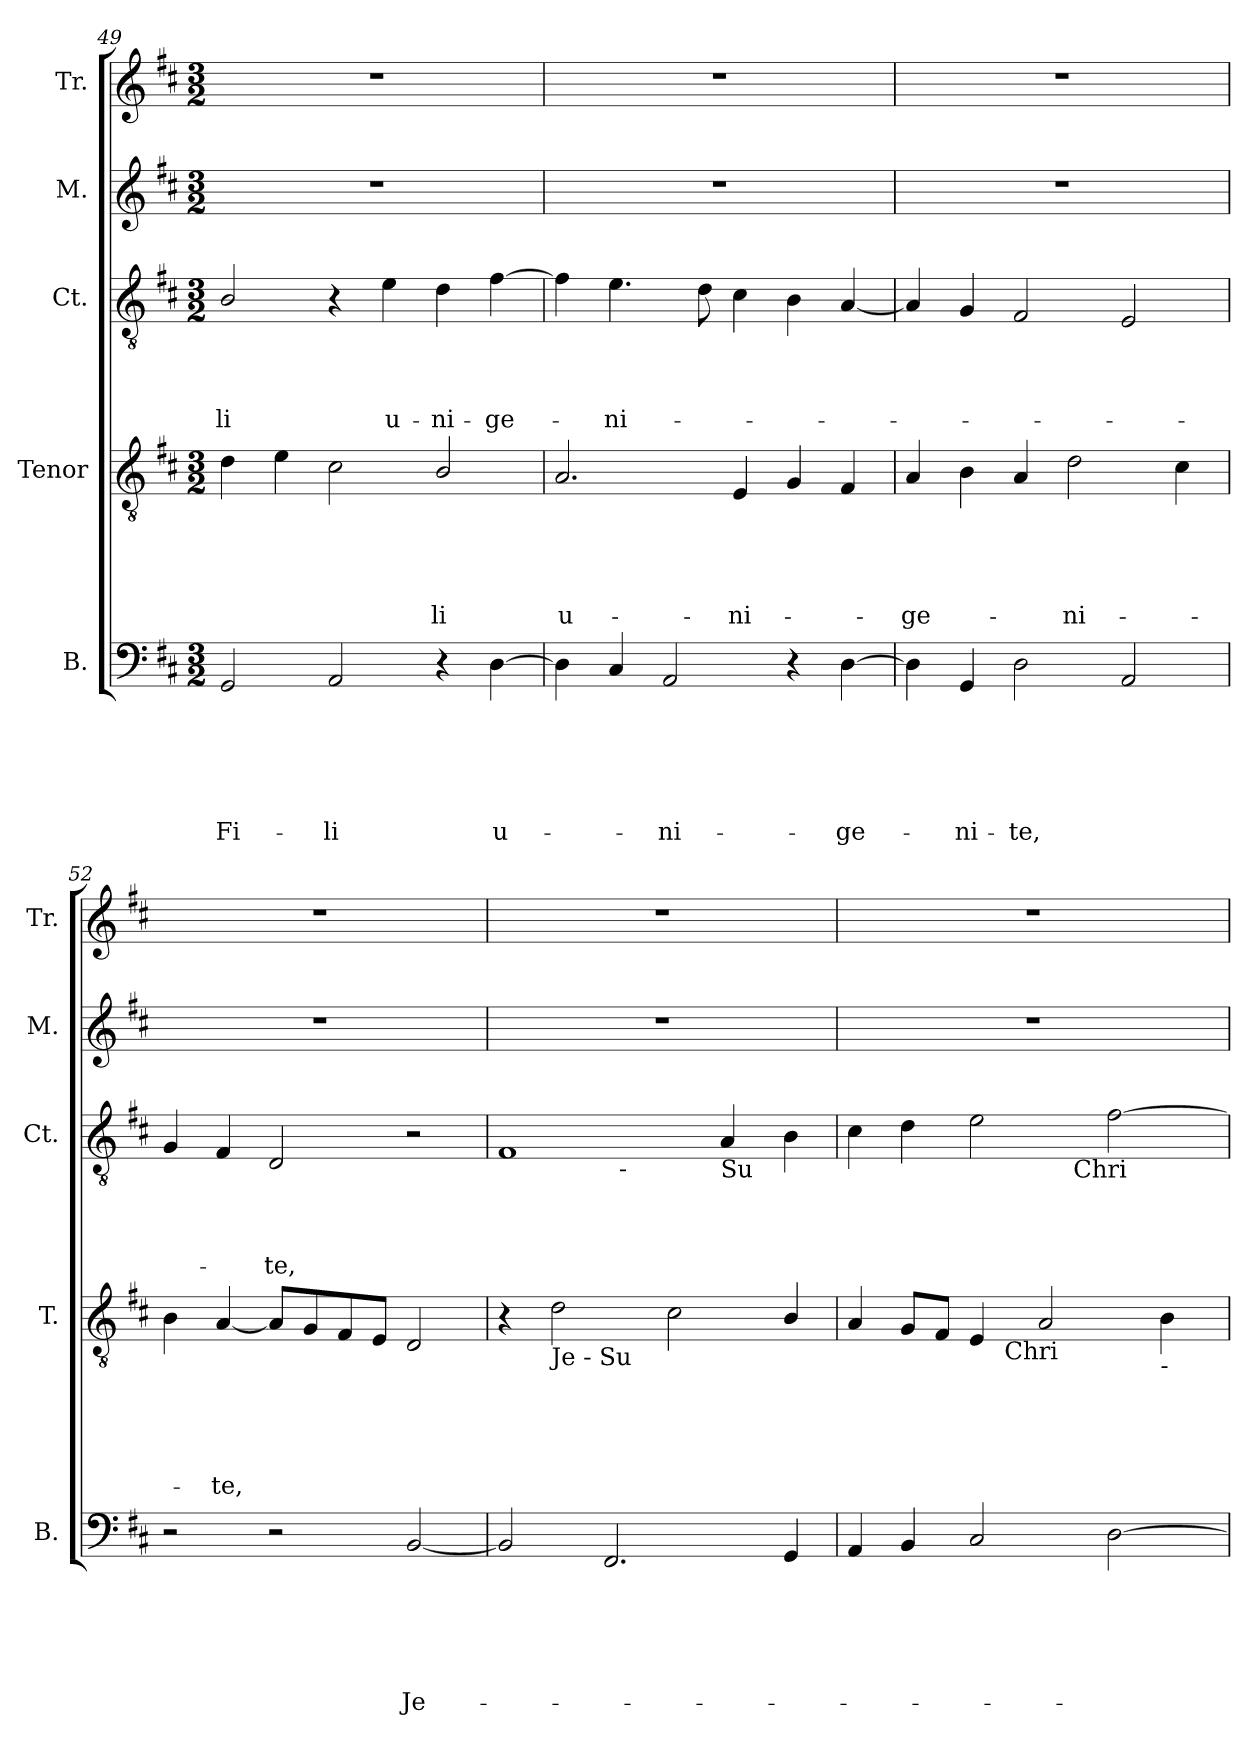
**kern	**text	**text	**text	**text	**text	**text	**kern	**text	**text	**text	**text	**text	**kern	**text	**text	**text	**text	**kern	**kern
*part5	*part5	*part5	*part5	*part5	*part5	*part5	*part4	*part4	*part4	*part4	*part4	*part4	*part3	*part3	*part3	*part3	*part3	*part2	*part1
*staff5	*staff5	*staff5	*staff5	*staff5	*staff5	*staff5	*staff4	*staff4	*staff4	*staff4	*staff4	*staff4	*staff3	*staff3	*staff3	*staff3	*staff3	*staff2	*staff1
*I"B.	*	*	*	*	*	*	*I"Tenor	*	*	*	*	*	*I"Ct.	*	*	*	*	*I"M.	*I"Tr.
*I'B.	*	*	*	*	*	*	*I'T.	*	*	*	*	*	*I'Ct.	*	*	*	*	*I'M.	*I'Tr.
*clefF4	*	*	*	*	*	*	*clefGv2	*	*	*	*	*	*clefGv2	*	*	*	*	*clefG2	*clefG2
*k[f#c#]	*	*	*	*	*	*	*k[f#c#]	*	*	*	*	*	*k[f#c#]	*	*	*	*	*k[f#c#]	*k[f#c#]
*D:	*	*	*	*	*	*	*D:	*	*	*	*	*	*D:	*	*	*	*	*D:	*D:
*M3/2	*	*	*	*	*	*	*M3/2	*	*	*	*	*	*M3/2	*	*	*	*	*M3/2	*M3/2
=49	=49	=49	=49	=49	=49	=49	=49	=49	=49	=49	=49	=49	=49	=49	=49	=49	=49	=49	=49
!	!	!	!	!	!	!LO:LY:b	!	!	!	!	!	!	!	!	!	!	!LO:LY:b	!LO:N:vis=1	!LO:N:vis=1
2GG/	.	.	.	.	.	Fi-	4d\	.	.	.	.	.	2B/	.	.	.	-li	1.r	1.r
.	.	.	.	.	.	.	4e\	.	.	.	.	.	.	.	.	.	.	.	.
!	!	!	!	!	!	!LO:LY:b	!	!	!	!	!	!	!	!	!	!	!	!	!
2AA/	.	.	.	.	.	-li	2c#\	.	.	.	.	.	4r	.	.	.	.	.	.
!	!	!	!	!	!	!	!	!	!	!	!	!	!	!	!	!	!LO:LY:b	!	!
.	.	.	.	.	.	.	.	.	.	.	.	.	4e\	.	.	.	u-	.	.
!	!	!	!	!	!	!	!	!	!	!	!	!LO:LY:b	!	!	!	!	!LO:LY:b	!	!
4r	.	.	.	.	.	.	2B/	.	.	.	.	-li	4d\	.	.	.	-ni-	.	.
!	!	!	!	!	!	!LO:LY:b	!	!	!	!	!	!	!	!	!	!	!LO:LY:b	!	!
[>4D\	.	.	.	.	.	u-	.	.	.	.	.	.	[>4f#\	.	.	.	-ge-	.	.
=50	=50	=50	=50	=50	=50	=50	=50	=50	=50	=50	=50	=50	=50	=50	=50	=50	=50	=50	=50
!	!	!	!	!	!	!	!	!	!	!	!	!LO:LY:b	!	!	!	!	!	!LO:N:vis=1	!LO:N:vis=1
4D\]	.	.	.	.	.	.	2.A/	.	.	.	.	u-	4f#\]	.	.	.	.	1.r	1.r
!	!	!	!	!	!	!	!	!	!	!	!	!	!	!	!	!	!LO:LY:b	!	!
4C#/	.	.	.	.	.	.	.	.	.	.	.	.	4.e\	.	.	.	-ni-	.	.
!	!	!	!	!	!	!LO:LY:b	!	!	!	!	!	!	!	!	!	!	!	!	!
2AA/	.	.	.	.	.	-ni-	.	.	.	.	.	.	.	.	.	.	.	.	.
.	.	.	.	.	.	.	.	.	.	.	.	.	8d\	.	.	.	.	.	.
!	!	!	!	!	!	!	!	!	!	!	!	!LO:LY:b	!	!	!	!	!	!	!
.	.	.	.	.	.	.	4E/	.	.	.	.	-ni-	4c#\	.	.	.	.	.	.
4r	.	.	.	.	.	.	4G/	.	.	.	.	.	4B\	.	.	.	.	.	.
!	!	!	!	!	!	!LO:LY:b	!	!	!	!	!	!	!	!	!	!	!	!	!
[>4D\	.	.	.	.	.	-ge-	4F#/	.	.	.	.	.	[<4A/	.	.	.	.	.	.
=51	=51	=51	=51	=51	=51	=51	=51	=51	=51	=51	=51	=51	=51	=51	=51	=51	=51	=51	=51
!	!	!	!	!	!	!	!	!	!	!	!	!LO:LY:b	!	!	!	!	!	!LO:N:vis=1	!LO:N:vis=1
4D\]	.	.	.	.	.	.	4A/	.	.	.	.	-ge-	4A/]	.	.	.	.	1.r	1.r
!	!	!	!	!	!	!LO:LY:b	!	!	!	!	!	!	!	!	!	!	!	!	!
4GG/	.	.	.	.	.	-ni-	4B\	.	.	.	.	.	4G/	.	.	.	.	.	.
!	!	!	!	!	!	!LO:LY:b	!	!	!	!	!	!	!	!	!	!	!	!	!
2D\	.	.	.	.	.	-te,	4A/	.	.	.	.	.	2F#/	.	.	.	.	.	.
!	!	!	!	!	!	!	!	!	!	!	!	!LO:LY:b	!	!	!	!	!	!	!
.	.	.	.	.	.	.	2d\	.	.	.	.	-ni-	.	.	.	.	.	.	.
2AA/	.	.	.	.	.	.	.	.	.	.	.	.	2E/	.	.	.	.	.	.
.	.	.	.	.	.	.	4c#\	.	.	.	.	.	.	.	.	.	.	.	.
=52	=52	=52	=52	=52	=52	=52	=52	=52	=52	=52	=52	=52	=52	=52	=52	=52	=52	=52	=52
!	!	!	!	!	!	!	!	!	!	!	!	!	!	!	!	!	!	!LO:N:vis=1	!LO:N:vis=1
2r	.	.	.	.	.	.	4B\	.	.	.	.	.	4G/	.	.	.	.	1.r	1.r
!	!	!	!	!	!	!	!	!	!	!	!	!LO:LY:b	!	!	!	!	!	!	!
.	.	.	.	.	.	.	[<4A/	.	.	.	.	-te,	4F#/	.	.	.	.	.	.
!	!	!	!	!	!	!	!	!	!	!	!	!	!	!	!	!	!LO:LY:b	!	!
2r	.	.	.	.	.	.	8A/L]	.	.	.	.	.	2D/	.	.	.	-te,	.	.
.	.	.	.	.	.	.	8G/	.	.	.	.	.	.	.	.	.	.	.	.
.	.	.	.	.	.	.	8F#/	.	.	.	.	.	.	.	.	.	.	.	.
.	.	.	.	.	.	.	8E/J	.	.	.	.	.	.	.	.	.	.	.	.
!	!	!	!	!	!	!LO:LY:b	!	!	!	!	!	!	!	!	!	!	!	!	!
[<2BB/	.	.	.	.	.	Je-	2D/	.	.	.	.	.	2r	.	.	.	.	.	.
!!LO:LB:g=z
=53	=53	=53	=53	=53	=53	=53	=53	=53	=53	=53	=53	=53	=53	=53	=53	=53	=53	=53	=53
!	!	!	!	!	!	!	!	!	!	!	!	!	!LO:TX:a:t=ss	!	!	!	!	!	!
!	!	!	!	!	!	!	!	!	!	!	!	!	!LO:TX:b:t=Je	!	!	!	!	!	!
*	*	*	*	*	*	*	*	*	*	*	*	*	*^	*	*	*	*	*	*
2BB/]	.	.	.	.	.	.	4r	.	.	.	.	.	1F#	2ryy	.	.	.	.	1.r	1.r
!	!	!	!	!	!	!	!LO:TX:b:t=Je - Su	!	!	!	!	!	!	!	!	!	!	!	!	!
.	.	.	.	.	.	.	2d\	.	.	.	.	.	.	.	.	.	.	.	.	.
2.FF#/	.	.	.	.	.	.	.	.	.	.	.	.	.	32ryy	.	.	.	.	.	.
!	!	!	!	!	!	!	!	!	!	!	!	!	!	!LO:TX:b:t=-	!	!	!	!	!	!
.	.	.	.	.	.	.	.	.	.	.	.	.	.	2ryy	.	.	.	.	.	.
.	.	.	.	.	.	.	2c#\	.	.	.	.	.	.	.	.	.	.	.	.	.
!	!	!	!	!	!	!	!	!	!	!	!	!	!LO:TX:b:t=Su	!	!	!	!	!	!	!
.	.	.	.	.	.	.	.	.	.	.	.	.	4A/	.	.	.	.	.	.	.
.	.	.	.	.	.	.	.	.	.	.	.	.	.	4...ryy	.	.	.	.	.	.
4GG/	.	.	.	.	.	.	4B/	.	.	.	.	.	4B\	.	.	.	.	.	.	.
=54	=54	=54	=54	=54	=54	=54	=54	=54	=54	=54	=54	=54	=54	=54	=54	=54	=54	=54	=54	=54
*	*	*	*	*	*	*	*^	*	*	*	*	*	*	*	*	*	*	*	*	*
4AA/	.	.	.	.	.	.	4A/	2ryy	.	.	.	.	.	4c#\	2..ryy	.	.	.	.	1.r	1.r
4BB/	.	.	.	.	.	.	8G/L	.	.	.	.	.	.	4d\	.	.	.	.	.	.	.
.	.	.	.	.	.	.	8F#/J	.	.	.	.	.	.	.	.	.	.	.	.	.	.
2C#/	.	.	.	.	.	.	4E/	8ryy	.	.	.	.	.	2e\	.	.	.	.	.	.	.
!	!	!	!	!	!	!	!	!LO:TX:b:t=Chri	!	!	!	!	!	!	!	!	!	!	!	!	!
.	.	.	.	.	.	.	.	2..ryy	.	.	.	.	.	.	.	.	.	.	.	.	.
.	.	.	.	.	.	.	2A/	.	.	.	.	.	.	.	.	.	.	.	.	.	.
!	!	!	!	!	!	!	!	!	!	!	!	!	!	!	!LO:TX:b:t=Chri	!	!	!	!	!	!
.	.	.	.	.	.	.	.	.	.	.	.	.	.	.	2ryy	.	.	.	.	.	.
[>2D\	.	.	.	.	.	.	.	.	.	.	.	.	.	[>2f#\	.	.	.	.	.	.	.
!	!	!	!	!	!	!	!LO:TX:b:t=-	!	!	!	!	!	!	!	!	!	!	!	!	!	!
.	.	.	.	.	.	.	4B\	.	.	.	.	.	.	.	.	.	.	.	.	.	.
.	.	.	.	.	.	.	.	.	.	.	.	.	.	.	8ryy	.	.	.	.	.	.
!	!	!	!	!	!	!	!	!	!	!	!	!	!	!LO:TX:b:t=-	!	!	!	!	!	!	!
*	*	*	*	*	*	*	*v	*v	*	*	*	*	*	*	*	*	*	*	*	*	*
*	*	*	*	*	*	*	*	*	*	*	*	*	*v	*v	*	*	*	*	*	*
=	=	=	=	=	=	=	=	=	=	=	=	=	=	=	=	=	=	=	=
*-	*-	*-	*-	*-	*-	*-	*-	*-	*-	*-	*-	*-	*-	*-	*-	*-	*-	*-	*-
